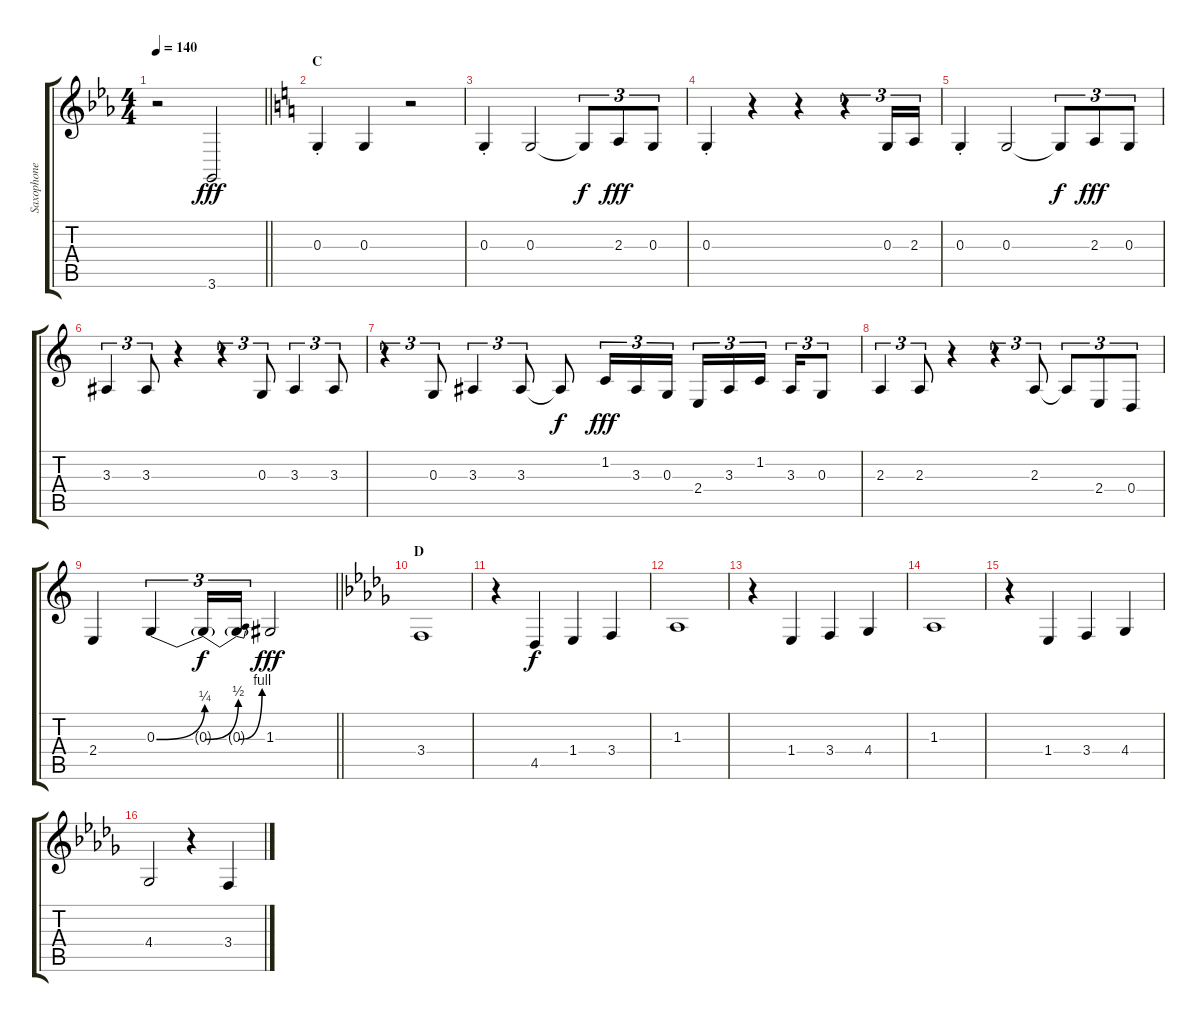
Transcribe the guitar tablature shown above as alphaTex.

\track ("Saxophone" "Saxophone") {instrument tenorsax}
\staff {score tabs}
\tuning (E4 B3 G3 D3 A2 E2) {hide}
\ts (4 4)
\tempo 140
\clef g2
\barLineRight lightlight
\ks eb
r.2{dy ff} 3.6.2{dy fff} |
\section ("" "C")
\ks c
0.3{st}.4 0.3.4 r.2 |
0.3{st}.4 0.3.2 0.3{t}.8{tu (3 2) dy f} 2.3.8{tu (3 2) dy fff} 0.3.8{tu (3 2)} |
0.3{st}.4 r.4 r.4 r.4{tu (3 2)} 0.3.16{tu (3 2)} 2.3.16{tu (3 2)} |
0.3{st}.4 0.3.2 0.3{t}.8{tu (3 2) dy f} 2.3.8{tu (3 2) dy fff} 0.3.8{tu (3 2)} |
3.3.4{tu (3 2)} 3.3.8{tu (3 2)} r.4 r.4{tu (3 2)} 0.3.8{tu (3 2)} 3.3.4{tu (3 2)} 3.3.8{tu (3 2)} |
r.4{tu (3 2)} 0.3.8{tu (3 2)} 3.3.4{tu (3 2)} 3.3.8{tu (3 2)} 3.3{t}.8{dy f} 1.2.16{tu (3 2) dy fff} 3.3.16{tu (3 2)} 0.3.16{tu (3 2)} 2.4.16{tu (3 2)} 3.3.16{tu (3 2)} 1.2.16{tu (3 2) beam splitsecondary} 3.3.16{tu (3 2)} 0.3.8{tu (3 2)} |
2.3.4{tu (3 2)} 2.3.8{tu (3 2)} r.4 r.4{tu (3 2)} 2.3.8{tu (3 2)} 2.3{t}.8{tu (3 2)} 2.4.8{tu (3 2)} 0.4.8{tu (3 2)} |
\barLineRight lightlight
2.4.4 0.3{be (bend 0 0 60 1)}.4{tu (3 2)} 0.3{be (bend 0 0 60 2) t}.16{tu (3 2) dy f} 0.3{be (bend 0 0 60 4) t}.16{tu (3 2)} 1.3.2{dy fff} |
\section ("" "D")
\ks db
3.4.1 |
r.4 4.5.4{dy f} 1.4.4 3.4.4 |
1.3.1 |
r.4 1.4.4 3.4.4 4.4.4 |
1.3.1 |
r.4 1.4.4 3.4.4 4.4.4 |
4.4.2 r.4 3.4.4
